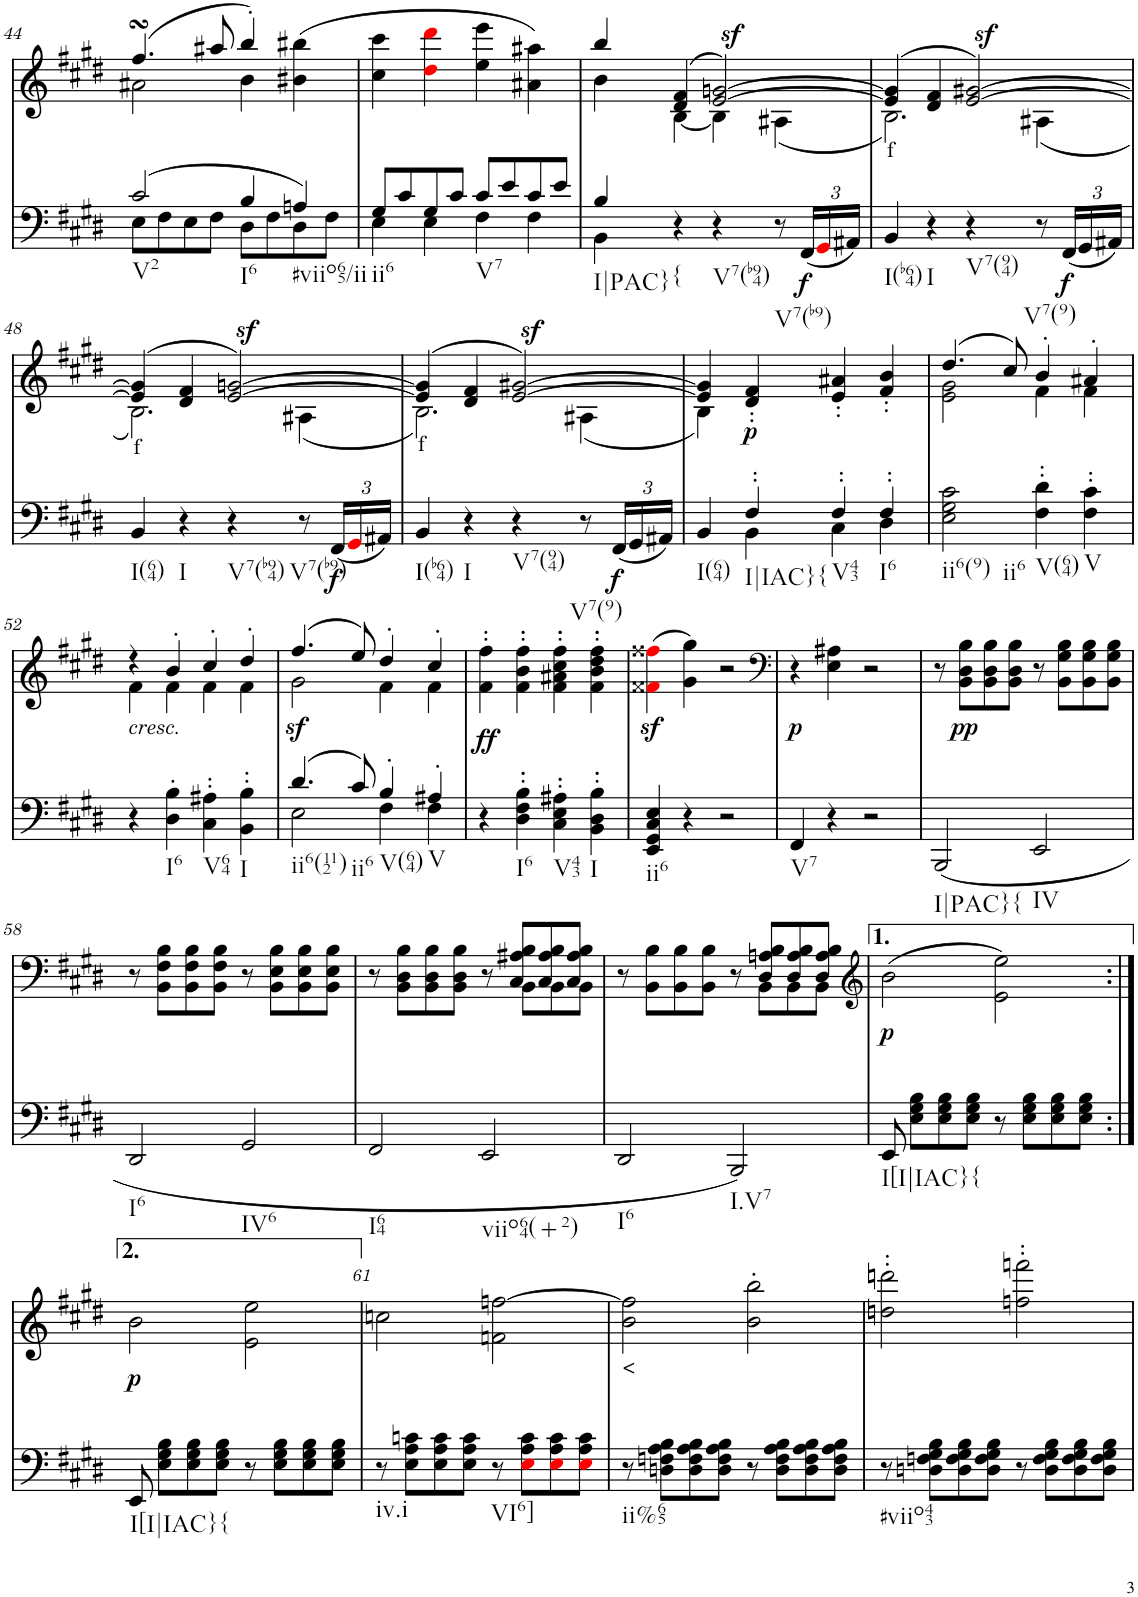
**kern	**dynam	**kern	**text	**dynam
*part2	*part2	*part1	*part1	*part1
*staff2	*staff2	*staff1	*staff1	*staff1
*I"piano	*	*I"piano	*	*
*I'Pno	*	*I'Pno	*	*
!!LO:PB:g=z
*clefF4	*	*clefG2	*	*
*k[f#c#g#d#]	*	*k[f#c#g#d#]	*	*
*E:	*	*E:	*	*
*M4/4	*	*M4/4	*	*
=44	=44	=44	=44	=44
*^	*	*^	*	*
!LO:TX:b:t=V2	!	!	!	!	!	!
(2c#/	8E\L	.	(4.ff#sSSS/	2a#X\	.	.
.	8F#\	.	.	.	.	.
.	8E\	.	.	.	.	.
.	8F#\J	.	8aa#X/	.	.	.
!LO:TX:b:t=I6	!	!	!	!	!	!
4B/	8D#\L	.	4bb'/)	4b\	.	.
.	8F#\	.	.	.	.	.
!LO:TX:b:t=#viio65/ii	!	!	!	!	!	!
4An/)	8D#\	.	(>4b#X\ 4bb#X\	4ryy	.	.
.	8F#\J	.	.	.	.	.
*	*	*	*v	*v	*	*
=45	=45	=45	=45	=45	=45
!LO:TX:b:t=ii6	!	!	!	!	!
8G#/L	4E\	.	4cc#\ 4ccc#\	.	.
8c#/	.	.	.	.	.
8G#/	4E\	.	4dd#i\ 4ddd#i\	.	.
8c#/J	.	.	.	.	.
!LO:TX:b:t=V7	!	!	!	!	!
8c#/L	4F#\	.	4ee\ 4eee\	.	.
8e/	.	.	.	.	.
8c#/	4F#\	.	4a#X\ 4aa#X\)	.	.
8e/J	.	.	.	.	.
=46	=46	=46	=46	=46	=46
*	*	*	*^	*	*
!LO:TX:b:t=I|PAC}	!	!	!	!	!	!
4B/	4BB\	.	4bb/	4b\	.	.
!LO:TX:b:t={	!	!	!	!	!	!
4r	2.ryy	.	(4d#/ 4f#/	[4B\	.	.
!LO:TX:b:t=V7(b94)	!	!	!	!	!	!
!	!	!	!	!	!	!LO:DY:a
4r	.	.	[2e/ [2gn/)	4B\]	.	sf
!LO:TX:b:t=V7(b9)	!	!	!	!	!	!
8r	.	.	.	(4A#X\	.	.
*Xbrackettup	*	*	*	*	*	*
!	!	!LO:DY:b	!	!	!	!
(<24FF#/LL	.	f	.	.	.	.
24GG#i/	.	.	.	.	.	.
24AA#X/JJ)	.	.	.	.	.	.
*v	*v	*	*	*	*	*
=47	=47	=47	=47	=47	=47
!LO:TX:b:t=I(b64)	!	!	!	!	!
!	!	!	!	!LO:LY:b	!
4BB/	.	(4e/] 4g/]	2.B\)	f	.
!LO:TX:b:t=I	!	!	!	!	!
4r	.	4d#/ 4f#/	.	.	.
!LO:TX:b:t=V7(94)	!	!	!	!	!
!	!	!	!	!	!LO:DY:a
4r	.	[2e/ [2g#X/)	.	.	sf
!LO:TX:b:t=V7(9)	!	!	!	!	!
8r	.	.	(4A#X\	.	.
!	!LO:DY:b	!	!	!	!
(24FF#/LL	f	.	.	.	.
24GG#/	.	.	.	.	.
24AA#X/JJ)	.	.	.	.	.
!!LO:LB:g=z	!!
=48	=48	=48	=48	=48	=48
!LO:TX:b:t=I(64)	!	!	!	!	!
!	!	!	!	!LO:LY:b	!
4BB/	.	(4e/] 4g#/]	2.B\)	f	.
!LO:TX:b:t=I	!	!	!	!	!
4r	.	4d#/ 4f#/	.	.	.
!LO:TX:b:t=V7(b94)	!	!	!	!	!
!	!	!	!	!	!LO:DY:a
4r	.	[2e/ [2gn/)	.	.	sf
!LO:TX:b:t=V7(b9)	!	!	!	!	!
8r	.	.	(4A#X\	.	.
!	!LO:DY:b	!	!	!	!
(24FF#/LL	f	.	.	.	.
24GG#i/	.	.	.	.	.
24AA#X/JJ)	.	.	.	.	.
=49	=49	=49	=49	=49	=49
!LO:TX:b:t=I(b64)	!	!	!	!	!
!	!	!	!	!LO:LY:b	!
4BB/	.	(4e/] 4g/]	2.B\)	f	.
!LO:TX:b:t=I	!	!	!	!	!
4r	.	4d#/ 4f#/	.	.	.
!LO:TX:b:t=V7(94)	!	!	!	!	!
!	!	!	!	!	!LO:DY:a
4r	.	[2e/ [2g#X/)	.	.	sf
!LO:TX:b:t=V7(9)	!	!	!	!	!
8r	.	.	(4A#X\	.	.
!	!LO:DY:b	!	!	!	!
(24FF#/LL	f	.	.	.	.
24GG#/	.	.	.	.	.
24AA#X/JJ)	.	.	.	.	.
=50	=50	=50	=50	=50	=50
*^	*	*	*	*	*
!LO:TX:b:t=I(64)	!	!	!	!	!	!
!	!	!	!	!	!LO:LY:b	!
4BB/	4ryy	.	4e/] 4g#/]	4B\)	f	.
!LO:TX:b:t=I|IAC}{	!	!	!	!	!	!
!	!	!	!	!	!	!LO:DY:b
4F#''/	4BB\	.	4d#/' 4f#/'	2.ryy	.	p
!LO:TX:b:t=V43	!	!	!	!	!	!
4F#''/	4C#\	.	4e/' 4a#X/'	.	.	.
!LO:TX:b:t=I6	!	!	!	!	!	!
4F#''/	4D#\	.	4f#/' 4b/'	.	.	.
=51	=51	=51	=51	=51	=51	=51
!LO:TX:b:t=ii6(9)	!	!	!	!	!	!
!LO:TX:b:t=ii6	!	!	!	!	!	!
*v	*v	*	*	*	*	*
2E\ 2G#\ 2c#\	.	(4.dd#/	2e\ 2g#\	.	.
.	.	8cc#/)	.	.	.
!LO:TX:b:t=V(64)	!	!	!	!	!
4F#\' 4d#\'	.	4b'/	4f#\	.	.
!LO:TX:b:t=V	!	!	!	!	!
4F#\' 4c#\'	.	4a#X'/	4f#\	.	.
!!LO:LB:g=z	!!
=52	=52	=52	=52	=52	=52
!	!	!LO:TX:b:i:t=cresc.	!	!	!
!	!	!	!	!LO:LY:b	!
4r	.	4r	4f#\	<	.
!LO:TX:b:t=I6	!	!	!	!	!
4D#\' 4B\'	.	4b'/	4f#\	.	.
!LO:TX:b:t=V64	!	!	!	!	!
4C#\' 4A#X\'	.	4cc#'/	4f#\	.	.
!LO:TX:b:t=I	!	!	!	!	!
4BB\' 4B\'	.	4dd#'/	4f#\	.	.
=53	=53	=53	=53	=53	=53
*^	*	*	*	*	*
!LO:TX:b:t=ii6(112)	!	!	!	!	!	!
!	!	!	!	!	!LO:LY:b	!LO:DY:b
(4.d#/	2E\	.	(4.ff#/	2g#\	f	sf
!LO:TX:b:t=ii6	!	!	!	!	!	!
8c#/)	.	.	8ee/)	.	.	.
!LO:TX:b:t=V(64)	!	!	!	!	!	!
4B'/	4F#\	.	4dd#'/	4f#\	.	.
!LO:TX:b:t=V	!	!	!	!	!	!
4A#X'/	4F#\	.	4cc#'/	4f#\	.	.
=54	=54	=54	=54	=54	=54	=54
!	!	!	!	!	!LO:LY:b	!LO:DY:b
*v	*v	*	*	*	*	*
*	*	*v	*v	*	*
4r	.	4f#\' 4ff#\'	ff	ff
!LO:TX:b:t=I6	!	!	!	!
4D#\' 4F#\' 4B\'	.	4f#\' 4b\' 4ff#\'	.	.
!LO:TX:b:t=V43	!	!	!	!
4C#\' 4E\' 4A#X\'	.	4f#\' 4a#X\' 4cc#\' 4ff#\'	.	.
!LO:TX:b:t=I	!	!	!	!
4BB\' 4D#\' 4B\'	.	4f#\' 4b\' 4dd#\' 4ff#\'	.	.
=55	=55	=55	=55	=55
!LO:TX:b:t=ii6	!	!	!	!
4EE/ 4GG#/ 4C#/ 4E/	.	(4f##Xi\z< 4ff##Xi\z<	.	.
4r	.	4g#\ 4gg#\)	.	.
2r	.	2r	.	.
=56	=56	=56	=56	=56
*	*	*clefF4	*	*
!LO:TX:b:t=V7	!	!	!	!
!	!	!	!LO:LY:b	!LO:DY:b
4FF#/	.	4r	p	p
4r	.	4E\ 4A#X\	.	.
2r	.	2r	.	.
=57	=57	=57	=57	=57
!LO:TX:b:t=I|PAC}{	!	!	!	!
(<2BBB/	.	8r	.	.
!	!	!	!LO:LY:b	!LO:DY:b
.	.	8BB\ 8D#\ 8B\L	pp	pp
.	.	8BB\ 8D#\ 8B\	.	.
.	.	8BB\ 8D#\ 8B\J	.	.
!LO:TX:b:t=IV	!	!	!	!
2EE/	.	8r	.	.
.	.	8BB\ 8G#\ 8B\L	.	.
.	.	8BB\ 8G#\ 8B\	.	.
.	.	8BB\ 8G#\ 8B\J	.	.
!!LO:LB:g=z
=58	=58	=58	=58	=58
!LO:TX:b:t=I6	!	!	!	!
2DD#/	.	8r	.	.
.	.	8BB\ 8F#\ 8B\L	.	.
.	.	8BB\ 8F#\ 8B\	.	.
.	.	8BB\ 8F#\ 8B\J	.	.
!LO:TX:b:t=IV6	!	!	!	!
2GG#/	.	8r	.	.
.	.	8BB\ 8E\ 8B\L	.	.
.	.	8BB\ 8E\ 8B\	.	.
.	.	8BB\ 8E\ 8B\J	.	.
=59	=59	=59	=59	=59
*	*	*^	*	*
!LO:TX:b:t=I64	!	!	!	!	!
2FF#/	.	8r	8ryy	.	.
*	*	*v	*v	*	*
.	.	8BB\ 8D#\ 8B\L	.	.
.	.	8BB\ 8D#\ 8B\	.	.
.	.	8BB\ 8D#\ 8B\J	.	.
!LO:TX:b:t=viio64(+2)	!	!	!	!
2EE/	.	8r	.	.
*	*	*^	*	*
.	.	8C#/ 8A#X/ 8B/L	8BB\L	.	.
.	.	8C#/ 8A#/ 8B/	8BB\	.	.
.	.	8C#/ 8A#/ 8B/J	8BB\J	.	.
=60	=60	=60	=60	=60	=60
!LO:TX:b:t=I6	!	!	!	!	!
2DD#/	.	8r	8ryy	.	.
*	*	*v	*v	*	*
.	.	8BB\ 8B\L	.	.
.	.	8BB\ 8B\	.	.
.	.	8BB\ 8B\J	.	.
!LO:TX:b:t=I.V7	!	!	!	!
2BBB/)	.	8r	.	.
*	*	*^	*	*
.	.	8D#/ 8An/ 8B/L	8BB\L	.	.
.	.	8D#/ 8A/ 8B/	8BB\	.	.
.	.	8D#/ 8A/ 8B/J	8BB\J	.	.
*	*	*v	*v	*	*
=60X1	=60X1	=60X1	=60X1	=60X1
*	*	*clefG2	*	*
*	*	*^	*	*
!LO:TX:b:t=I[I|IAC}{	!	!	!	!	!
!	!	!	!	!LO:LY:b	!LO:DY:b
*	*	*v	*v	*	*
8EE/	.	(2b\	p	p
8E\ 8G#\ 8B\L	.	.	.	.
8E\ 8G#\ 8B\	.	.	.	.
8E\ 8G#\ 8B\J	.	.	.	.
8r	.	2e\ 2ee\)	.	.
8E\ 8G#\ 8B\L	.	.	.	.
8E\ 8G#\ 8B\	.	.	.	.
8E\ 8G#\ 8B\J	.	.	.	.
!!LO:LB:g=z
=60X2:|!	=60X2:|!	=60X2:|!	=60X2:|!	=60X2:|!
!LO:TX:b:t=I[I|IAC}{	!	!	!	!
!	!	!	!LO:LY:b	!LO:DY:b
8EE/	.	2b\	p	p
8E\ 8G#\ 8B\L	.	.	.	.
8E\ 8G#\ 8B\	.	.	.	.
8E\ 8G#\ 8B\J	.	.	.	.
8r	.	2e\ 2ee\	.	.
8E\ 8G#\ 8B\L	.	.	.	.
8E\ 8G#\ 8B\	.	.	.	.
8E\ 8G#\ 8B\J	.	.	.	.
=61	=61	=61	=61	=61
!LO:TX:b:t=iv.i	!	!	!	!
8r	.	2ccn\	.	.
8E\ 8A\ 8cn\L	.	.	.	.
8E\ 8A\ 8c\	.	.	.	.
8E\ 8A\ 8c\J	.	.	.	.
!LO:TX:b:t=VI6]	!	!	!	!
8r	.	2fn\ [2ffn\	.	.
8Ei\ 8A\ 8c\L	.	.	.	.
8Ei\ 8A\ 8c\	.	.	.	.
8Ei\ 8A\ 8c\J	.	.	.	.
=62	=62	=62	=62	=62
!LO:TX:b:t=ii%65	!	!	!	!
!	!	!	!LO:LY:b	!
8r	.	2b\ 2ff\]	<	.
8Dn\ 8Fn\ 8A\ 8B\L	.	.	.	.
8D\ 8F\ 8A\ 8B\	.	.	.	.
8D\ 8F\ 8A\ 8B\J	.	.	.	.
8r	.	2b\' 2bb\'	.	.
8D\ 8F\ 8A\ 8B\L	.	.	.	.
8D\ 8F\ 8A\ 8B\	.	.	.	.
8D\ 8F\ 8A\ 8B\J	.	.	.	.
=63	=63	=63	=63	=63
!LO:TX:b:t=#viio43	!	!	!	!
8r	.	2ddn\' 2dddn\'	.	.
8Dn\ 8Fn\ 8G#\ 8B\L	.	.	.	.
8D\ 8F\ 8G#\ 8B\	.	.	.	.
8D\ 8F\ 8G#\ 8B\J	.	.	.	.
8r	.	2ffn\' 2fffn\'	.	.
8D\ 8F\ 8G#\ 8B\L	.	.	.	.
8D\ 8F\ 8G#\ 8B\	.	.	.	.
8D\ 8F\ 8G#\ 8B\J	.	.	.	.
=	=	=	=	=
*-	*-	*-	*-	*-
